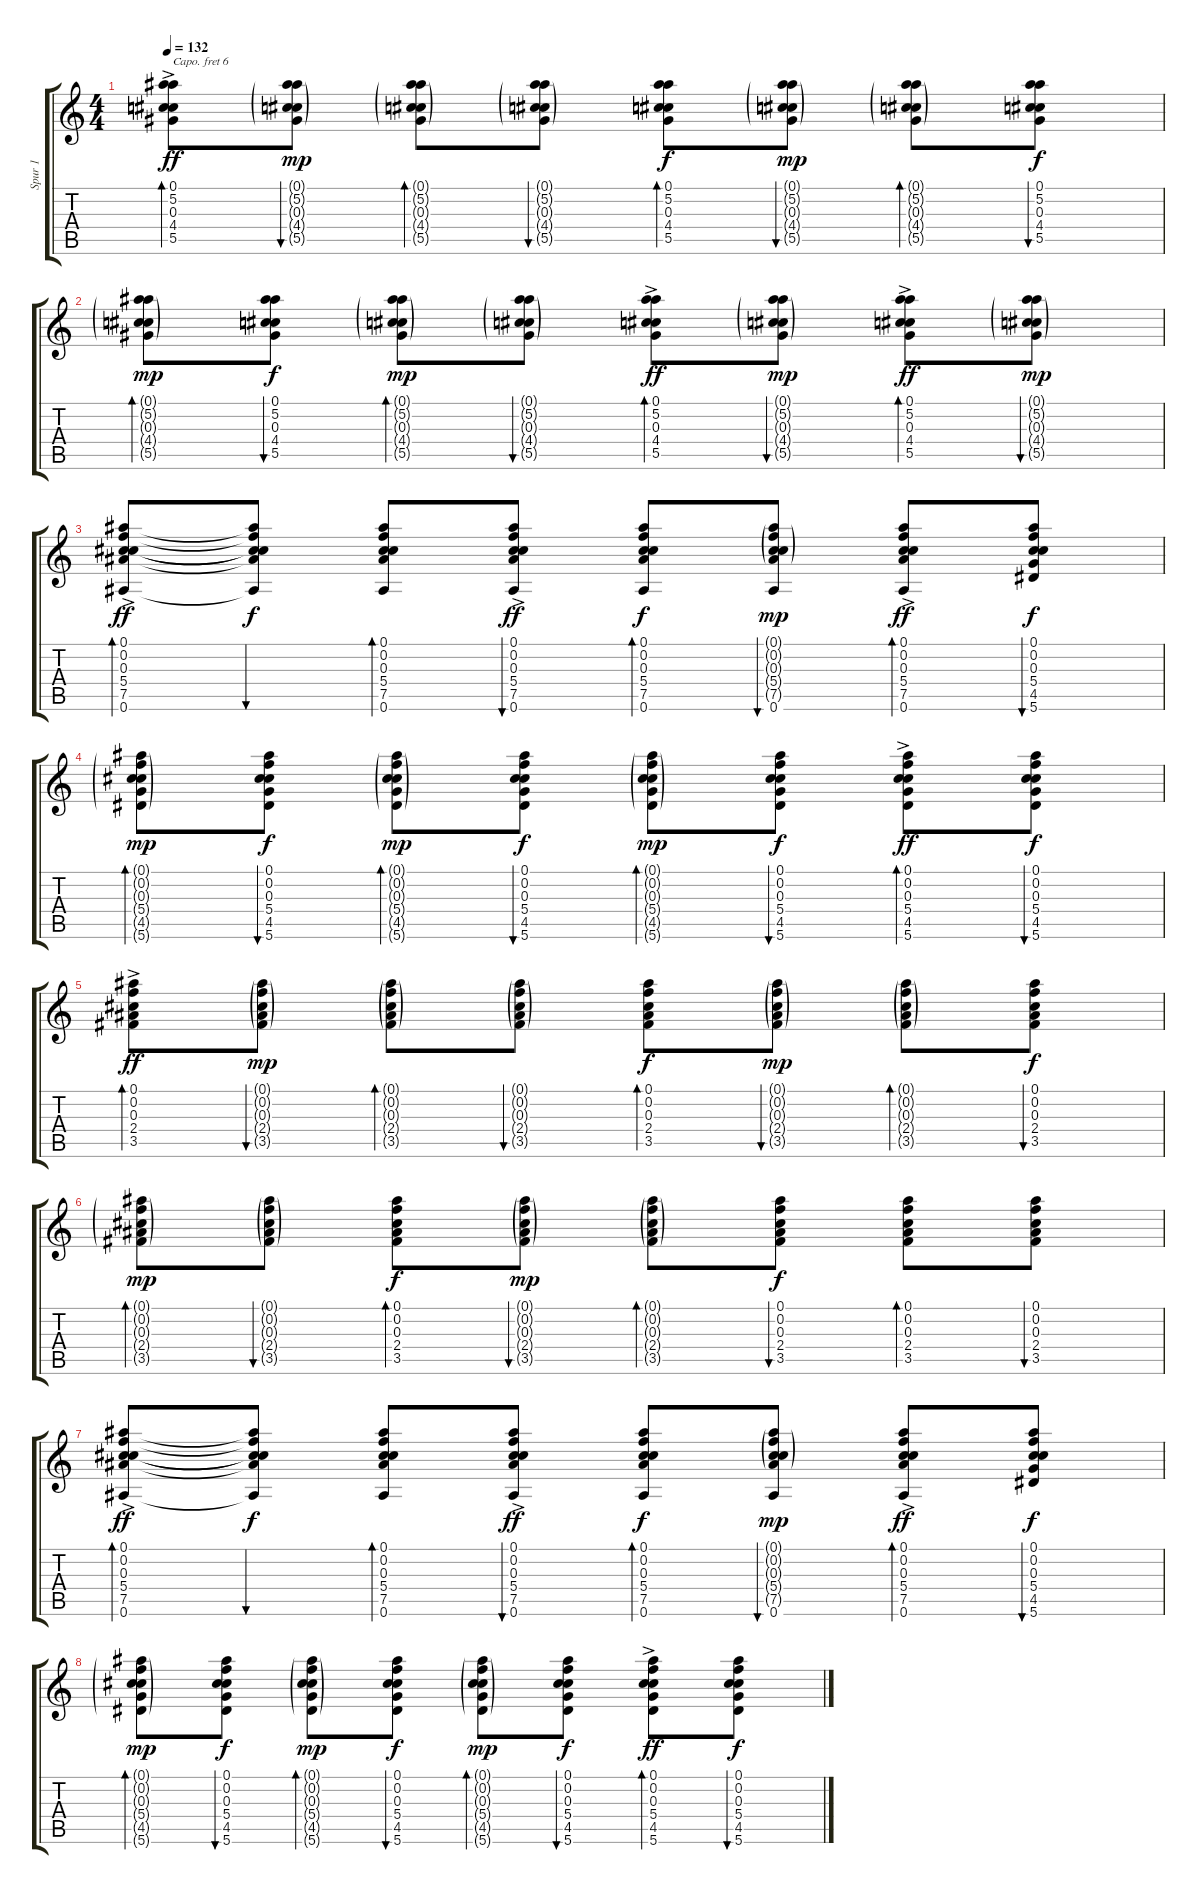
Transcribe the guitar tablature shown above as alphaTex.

\track ("Spur 1" "Spur 1") {instrument acousticguitarnylon}
\staff {score tabs}
\capo 6
\tuning (E4 B3 G3 D3 A2 E2) {hide}
\ts (4 4)
\tempo 132
\clef g2
\ks c
(0.1{ac} 5.2{ac} 0.3{ac} 4.4{ac} 5.5{ac}).8{bd 240 dy ff} (0.1{g} 5.2{g} 0.3{g} 4.4{g} 5.5{g}).8{bu 60 dy mp} (0.1{g} 5.2{g} 0.3{g} 4.4{g} 5.5{g}).8{bd 60} (0.1{g} 5.2{g} 0.3{g} 4.4{g} 5.5{g}).8{bu 60} (0.1 5.2 0.3 4.4 5.5).8{bd 60 dy f} (0.1{g} 5.2{g} 0.3{g} 4.4{g} 5.5{g}).8{bu 60 dy mp} (0.1{g} 5.2{g} 0.3{g} 4.4{g} 5.5{g}).8{bd 60} (0.1 5.2 0.3 4.4 5.5).8{bu 60 dy f} |
(0.1{g} 5.2{g} 0.3{g} 4.4{g} 5.5{g}).8{bd 60 dy mp} (0.1 5.2 0.3 4.4 5.5).8{bu 60 dy f} (0.1{g} 5.2{g} 0.3{g} 4.4{g} 5.5{g}).8{bd 60 dy mp} (0.1{g} 5.2{g} 0.3{g} 4.4{g} 5.5{g}).8{bu 60} (0.1{ac} 5.2{ac} 0.3{ac} 4.4{ac} 5.5{ac}).8{bd 60 dy ff} (0.1{g} 5.2{g} 0.3{g} 4.4{g} 5.5{g}).8{bu 60 dy mp} (0.1{ac} 5.2{ac} 0.3{ac} 4.4{ac} 5.5{ac}).8{bd 60 dy ff} (0.1{g} 5.2{g} 0.3{g} 4.4{g} 5.5{g}).8{bu 60 dy mp} |
(0.1{ac} 0.2{ac} 0.3{ac} 5.4{ac} 7.5{ac} 0.6).8{bd 240 dy ff} (0.1{t} 0.2{t} 0.3{t} 5.4{t} 7.5{t} 0.6{t}).8{bu 60 dy f} (0.1 0.2 0.3 5.4 7.5 0.6).8{bd 60} (0.1{ac} 0.2{ac} 0.3{ac} 5.4{ac} 7.5{ac} 0.6).8{bu 60 dy ff} (0.1 0.2 0.3 5.4 7.5 0.6).8{bd 60 dy f} (0.1{g} 0.2{g} 0.3{g} 5.4{g} 7.5{g} 0.6).8{bu 60 dy mp} (0.1{ac} 0.2{ac} 0.3{ac} 5.4{ac} 7.5{ac} 0.6).8{bd 60 dy ff} (0.1 0.2 0.3 5.4 4.5 5.6).8{bu 60 dy f} |
(0.1{g} 0.2{g} 0.3{g} 5.4{g} 4.5{g} 5.6{g}).8{bd 60 dy mp} (0.1 0.2 0.3 5.4 4.5 5.6).8{bu 60 dy f} (0.1{g} 0.2{g} 0.3{g} 5.4{g} 4.5{g} 5.6{g}).8{bd 60 dy mp} (0.1 0.2 0.3 5.4 4.5 5.6).8{bu 60 dy f} (0.1{g} 0.2{g} 0.3{g} 5.4{g} 4.5{g} 5.6{g}).8{bd 60 dy mp} (0.1 0.2 0.3 5.4 4.5 5.6).8{bu 60 dy f} (0.1{ac} 0.2{ac} 0.3{ac} 5.4{ac} 4.5{ac} 5.6).8{bd 60 dy ff} (0.1 0.2 0.3 5.4 4.5 5.6).8{bu 60 dy f} |
(0.1{ac} 0.2{ac} 0.3{ac} 2.4{ac} 3.5{ac}).8{bd 240 dy ff} (0.1{g} 0.2{g} 0.3{g} 2.4{g} 3.5{g}).8{bu 60 dy mp} (0.1{g} 0.2{g} 0.3{g} 2.4{g} 3.5{g}).8{bd 60} (0.1{g} 0.2{g} 0.3{g} 2.4{g} 3.5{g}).8{bu 60} (0.1 0.2 0.3 2.4 3.5).8{bd 60 dy f} (0.1{g} 0.2{g} 0.3{g} 2.4{g} 3.5{g}).8{bu 60 dy mp} (0.1{g} 0.2{g} 0.3{g} 2.4{g} 3.5{g}).8{bd 60} (0.1 0.2 0.3 2.4 3.5).8{bu 60 dy f} |
(0.1{g} 0.2{g} 0.3{g} 2.4{g} 3.5{g}).8{bd 60 dy mp} (0.1{g} 0.2{g} 0.3{g} 2.4{g} 3.5{g}).8{bu 60} (0.1 0.2 0.3 2.4 3.5).8{bd 60 dy f} (0.1{g} 0.2{g} 0.3{g} 2.4{g} 3.5{g}).8{bu 60 dy mp} (0.1{g} 0.2{g} 0.3{g} 2.4{g} 3.5{g}).8{bd 60} (0.1 0.2 0.3 2.4 3.5).8{bu 60 dy f} (0.1 0.2 0.3 2.4 3.5).8{bd 60} (0.1 0.2 0.3 2.4 3.5).8{bu 60} |
(0.1{ac} 0.2{ac} 0.3{ac} 5.4{ac} 7.5{ac} 0.6).8{bd 240 dy ff} (0.1{t} 0.2{t} 0.3{t} 5.4{t} 7.5{t} 0.6{t}).8{bu 60 dy f} (0.1 0.2 0.3 5.4 7.5 0.6).8{bd 60} (0.1{ac} 0.2{ac} 0.3{ac} 5.4{ac} 7.5{ac} 0.6).8{bu 60 dy ff} (0.1 0.2 0.3 5.4 7.5 0.6).8{bd 60 dy f} (0.1{g} 0.2{g} 0.3{g} 5.4{g} 7.5{g} 0.6).8{bu 60 dy mp} (0.1{ac} 0.2{ac} 0.3{ac} 5.4{ac} 7.5{ac} 0.6).8{bd 60 dy ff} (0.1 0.2 0.3 5.4 4.5 5.6).8{bu 60 dy f} |
(0.1{g} 0.2{g} 0.3{g} 5.4{g} 4.5{g} 5.6{g}).8{bd 60 dy mp} (0.1 0.2 0.3 5.4 4.5 5.6).8{bu 60 dy f} (0.1{g} 0.2{g} 0.3{g} 5.4{g} 4.5{g} 5.6{g}).8{bd 60 dy mp} (0.1 0.2 0.3 5.4 4.5 5.6).8{bu 60 dy f} (0.1{g} 0.2{g} 0.3{g} 5.4{g} 4.5{g} 5.6{g}).8{bd 60 dy mp} (0.1 0.2 0.3 5.4 4.5 5.6).8{bu 60 dy f} (0.1{ac} 0.2{ac} 0.3{ac} 5.4{ac} 4.5{ac} 5.6).8{bd 60 dy ff} (0.1 0.2 0.3 5.4 4.5 5.6).8{bu 60 dy f}
